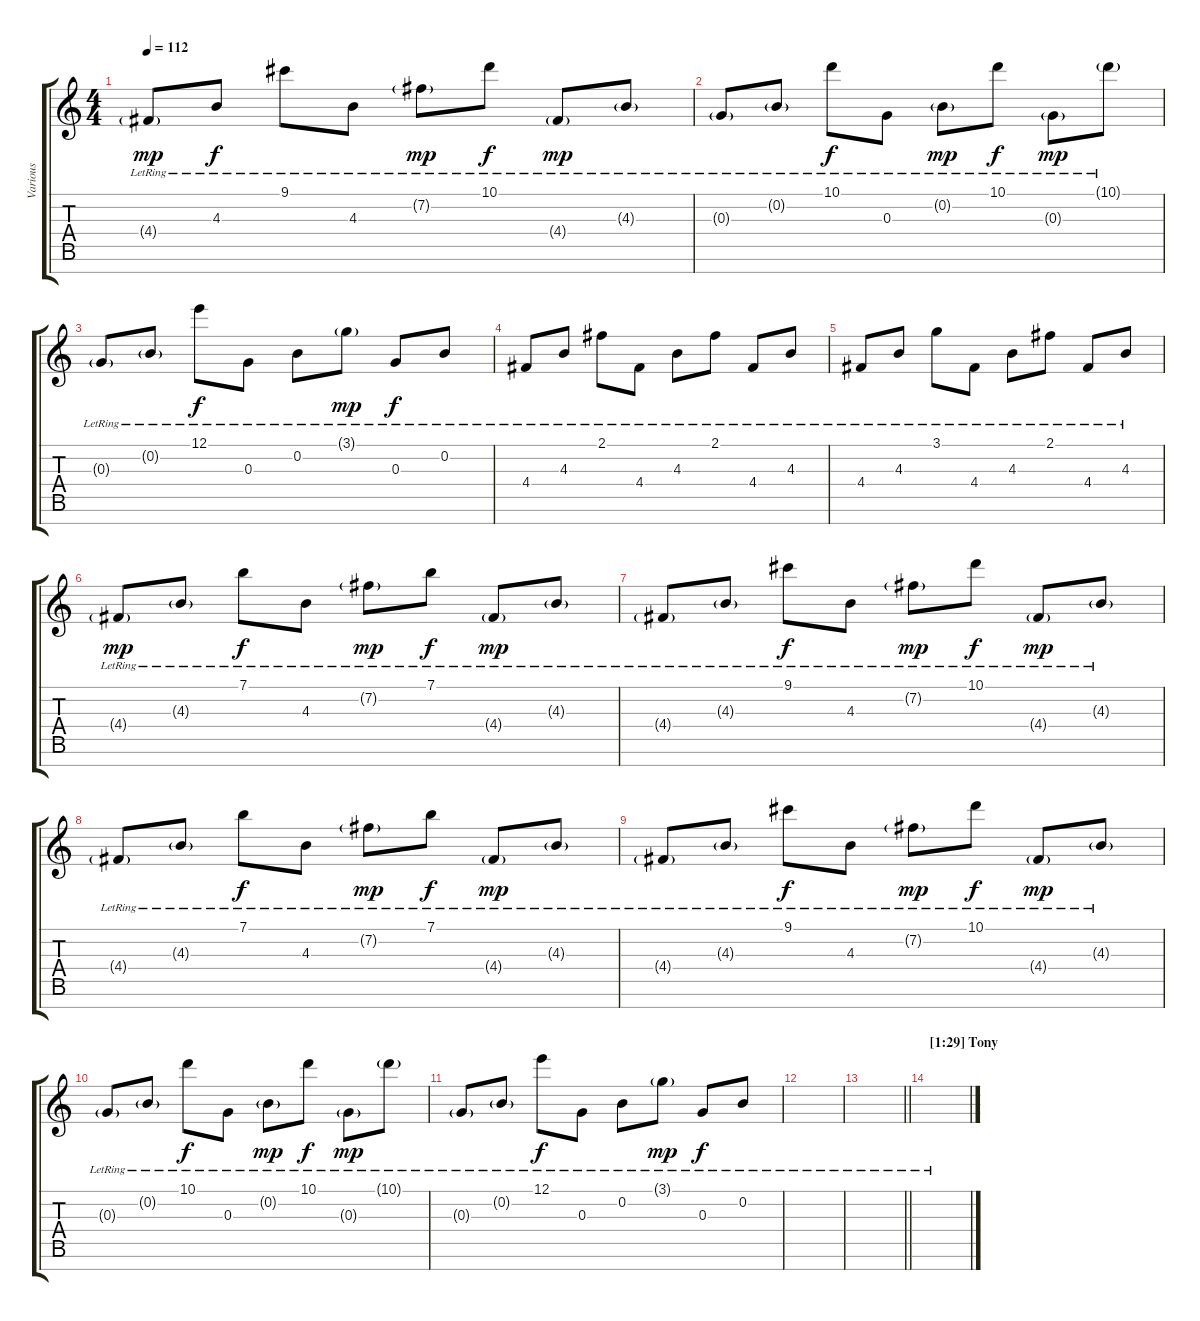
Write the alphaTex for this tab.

\track ("Various" "Various") {instrument acousticguitarnylon}
\staff {score tabs}
\tuning (E4 B3 G3 D3 A2 E2 B1) {hide}
\ts (4 4)
\tempo 112
\clef g2
\ks c
4.4{g lr}.8{dy mp} 4.3{lr}.8{dy f} 9.1{lr}.8 4.3{lr}.8 7.2{g lr}.8{dy mp} 10.1{lr}.8{dy f} 4.4{g lr}.8{dy mp} 4.3{g lr}.8 |
0.3{g lr}.8 0.2{g lr}.8 10.1{lr}.8{dy f} 0.3{lr}.8 0.2{g lr}.8{dy mp} 10.1{lr}.8{dy f} 0.3{g lr}.8{dy mp} 10.1{g lr}.8 |
0.3{g lr}.8 0.2{g lr}.8 12.1{lr}.8{dy f} 0.3{lr}.8 0.2{lr}.8 3.1{g lr}.8{dy mp} 0.3{lr}.8{dy f} 0.2{lr}.8 |
4.4{lr}.8 4.3{lr}.8 2.1{lr}.8 4.4{lr}.8 4.3{lr}.8 2.1{lr}.8 4.4{lr}.8 4.3{lr}.8 |
4.4{lr}.8 4.3{lr}.8 3.1{lr}.8 4.4{lr}.8 4.3{lr}.8 2.1{lr}.8 4.4{lr}.8 4.3{lr}.8 |
4.4{g lr}.8{dy mp} 4.3{g lr}.8 7.1{lr}.8{dy f} 4.3{lr}.8 7.2{g lr}.8{dy mp} 7.1{lr}.8{dy f} 4.4{g lr}.8{dy mp} 4.3{g lr}.8 |
4.4{g lr}.8 4.3{g lr}.8 9.1{lr}.8{dy f} 4.3{lr}.8 7.2{g lr}.8{dy mp} 10.1{lr}.8{dy f} 4.4{g lr}.8{dy mp} 4.3{g lr}.8 |
4.4{g lr}.8 4.3{g lr}.8 7.1{lr}.8{dy f} 4.3{lr}.8 7.2{g lr}.8{dy mp} 7.1{lr}.8{dy f} 4.4{g lr}.8{dy mp} 4.3{g lr}.8 |
4.4{g lr}.8 4.3{g lr}.8 9.1{lr}.8{dy f} 4.3{lr}.8 7.2{g lr}.8{dy mp} 10.1{lr}.8{dy f} 4.4{g lr}.8{dy mp} 4.3{g lr}.8 |
0.3{g lr}.8 0.2{g lr}.8 10.1{lr}.8{dy f} 0.3{lr}.8 0.2{g lr}.8{dy mp} 10.1{lr}.8{dy f} 0.3{g lr}.8{dy mp} 10.1{g lr}.8 |
0.3{g lr}.8 0.2{g lr}.8 12.1{lr}.8{dy f} 0.3{lr}.8 0.2{lr}.8 3.1{g lr}.8{dy mp} 0.3{lr}.8{dy f} 0.2{lr}.8 |
|
\barLineRight lightlight
|
\section ("" "[1:29] Tony")
